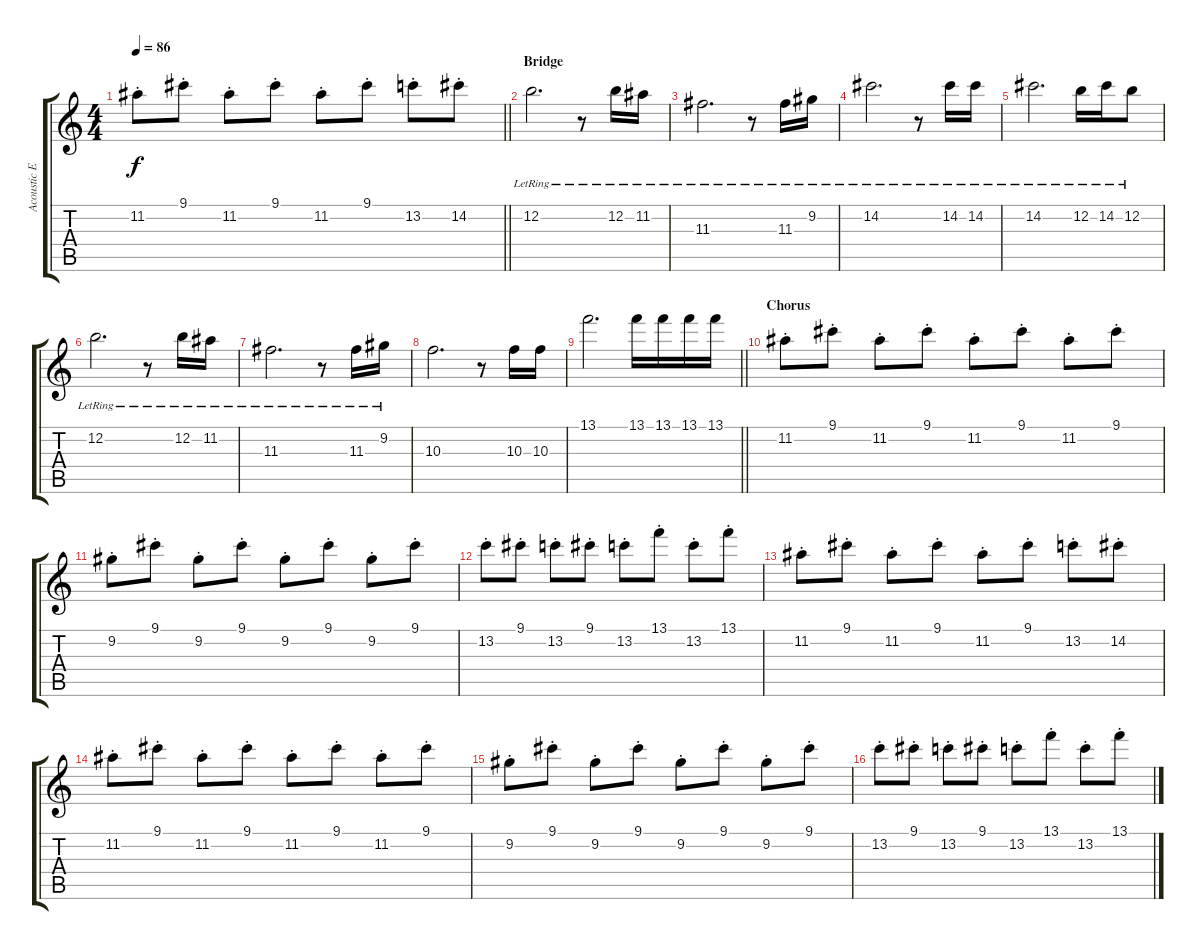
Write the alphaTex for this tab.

\track ("Acoustic Effect" "Acoustic E") {instrument acousticguitarsteel}
\staff {score tabs}
\tuning (E4 B3 G3 D3 A2 E2) {hide}
\ts (4 4)
\tempo 86
\clef g2
\barLineRight lightlight
\ks c
11.2{st}.8{dy f} 9.1{st}.8 11.2{st}.8 9.1{st}.8 11.2{st}.8 9.1{st}.8 13.2{st}.8 14.2{st}.8 |
\section ("" "Bridge")
12.2{lr}.2{d} r.8 12.2{lr}.16 11.2{lr}.16 |
11.3{lr}.2{d} r.8 11.3{lr}.16 9.2{lr}.16 |
14.2{lr}.2{d} r.8 14.2{lr}.16 14.2{lr}.16 |
14.2{lr}.2{d} 12.2{lr}.16 14.2{lr}.16 12.2{lr}.8 |
12.2{lr}.2{d} r.8 12.2{lr}.16 11.2{lr}.16 |
11.3{lr}.2{d} r.8 11.3{lr}.16 9.2{lr}.16 |
10.3.2{d} r.8 10.3.16 10.3.16 |
\barLineRight lightlight
13.1.2{d} 13.1.16 13.1.16 13.1.16 13.1.16 |
\section ("" "Chorus")
11.2{st}.8 9.1{st}.8 11.2{st}.8 9.1{st}.8 11.2{st}.8 9.1{st}.8 11.2{st}.8 9.1{st}.8 |
9.2{st}.8 9.1{st}.8 9.2{st}.8 9.1{st}.8 9.2{st}.8 9.1{st}.8 9.2{st}.8 9.1{st}.8 |
13.2{st}.8 9.1{st}.8 13.2{st}.8 9.1{st}.8 13.2{st}.8 13.1{st}.8 13.2{st}.8 13.1{st}.8 |
11.2{st}.8 9.1{st}.8 11.2{st}.8 9.1{st}.8 11.2{st}.8 9.1{st}.8 13.2{st}.8 14.2{st}.8 |
11.2{st}.8 9.1{st}.8 11.2{st}.8 9.1{st}.8 11.2{st}.8 9.1{st}.8 11.2{st}.8 9.1{st}.8 |
9.2{st}.8 9.1{st}.8 9.2{st}.8 9.1{st}.8 9.2{st}.8 9.1{st}.8 9.2{st}.8 9.1{st}.8 |
13.2{st}.8 9.1{st}.8 13.2{st}.8 9.1{st}.8 13.2{st}.8 13.1{st}.8 13.2{st}.8 13.1{st}.8
